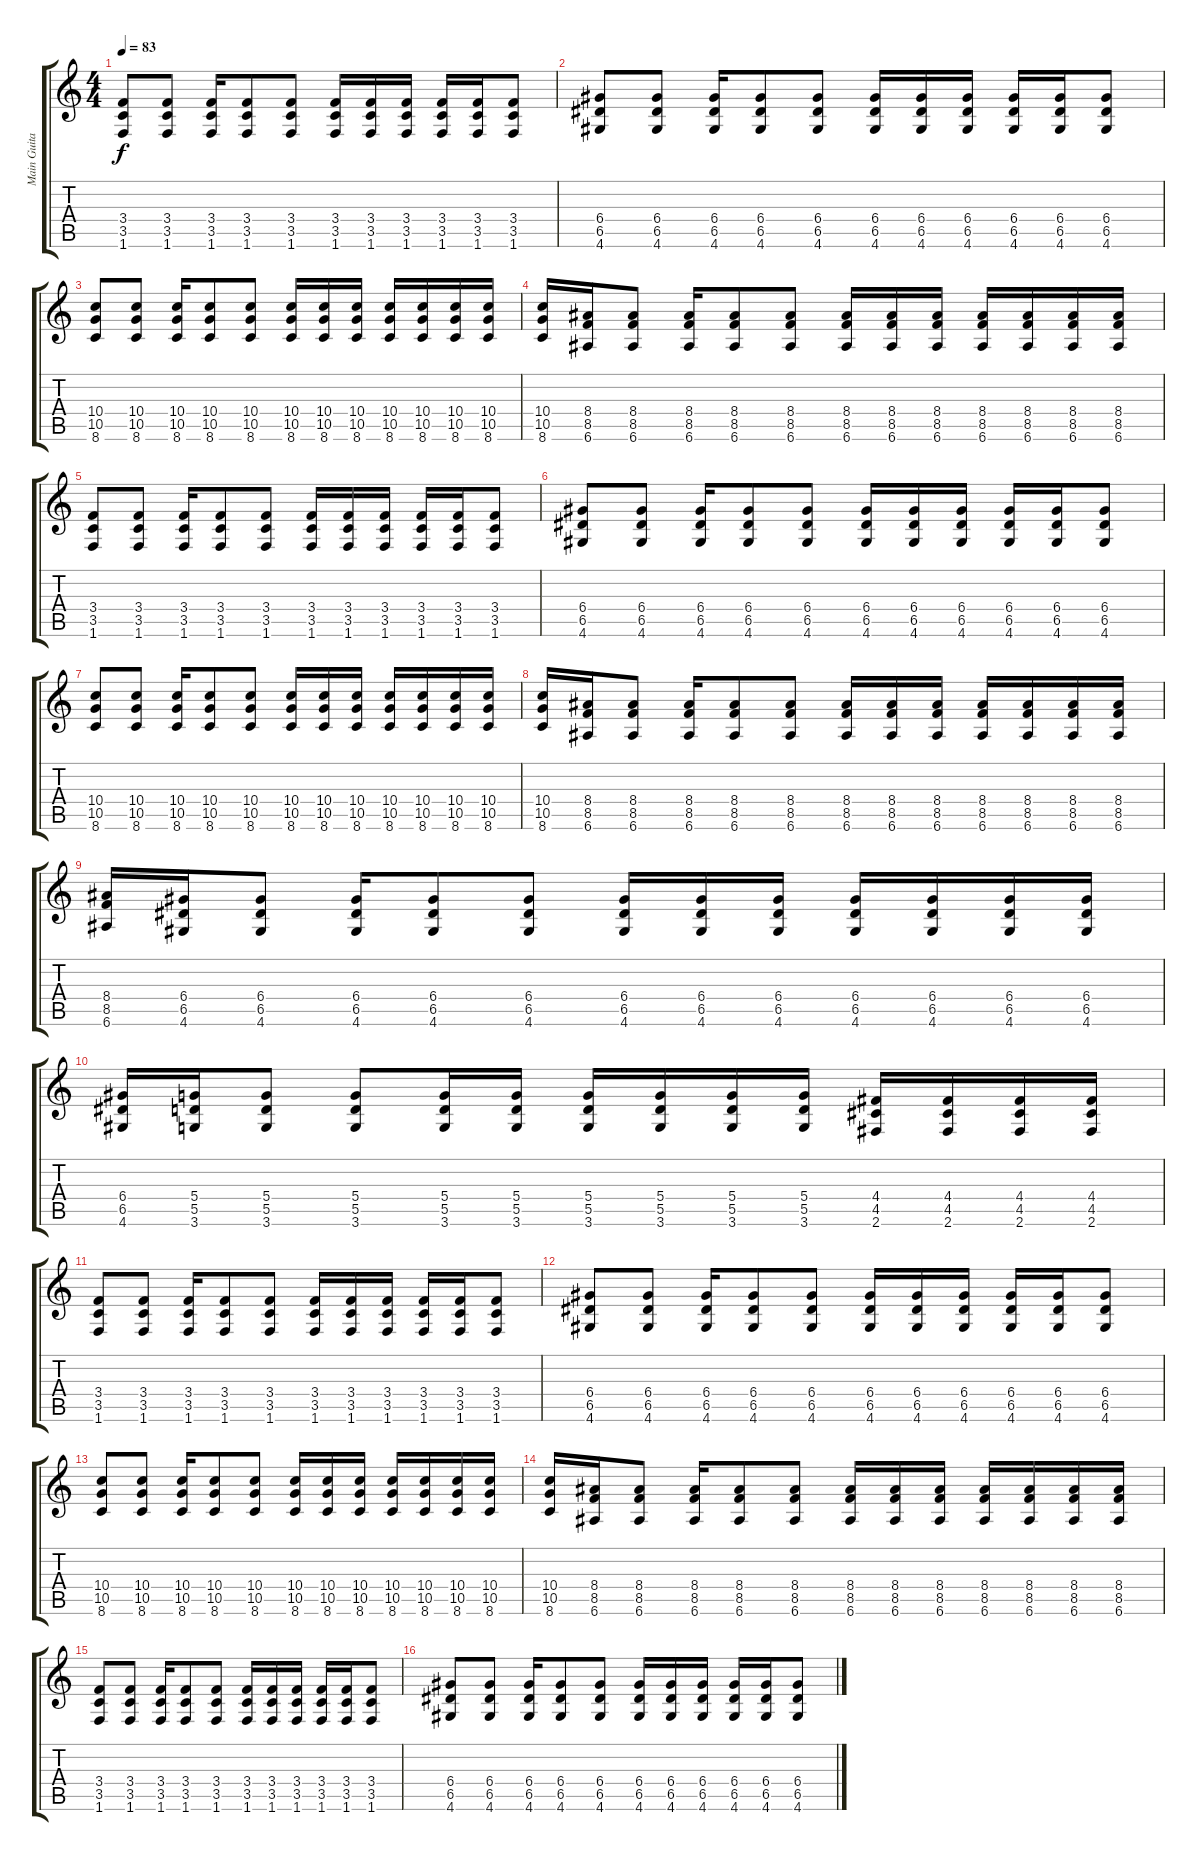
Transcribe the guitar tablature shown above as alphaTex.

\track ("Main Guitar" "Main Guita") {instrument slapbass2}
\staff {score tabs}
\tuning (E4 B3 G3 D3 A2 E2) {hide}
\ts (4 4)
\tempo 83
\clef g2
\ks c
(3.4 3.5 1.6).8{dy f instrument overdrivenguitar} (3.4 3.5 1.6).8 (3.4 3.5 1.6).16 (3.4 3.5 1.6).8 (3.4 3.5 1.6).8 (3.4 3.5 1.6).16 (3.4 3.5 1.6).16 (3.4 3.5 1.6).16 (3.4 3.5 1.6).16 (3.4 3.5 1.6).16 (3.4 3.5 1.6).8 |
(6.4 6.5 4.6).8 (6.4 6.5 4.6).8 (6.4 6.5 4.6).16 (6.4 6.5 4.6).8 (6.4 6.5 4.6).8 (6.4 6.5 4.6).16 (6.4 6.5 4.6).16 (6.4 6.5 4.6).16 (6.4 6.5 4.6).16 (6.4 6.5 4.6).16 (6.4 6.5 4.6).8 |
(10.4 10.5 8.6).8 (10.4 10.5 8.6).8 (10.4 10.5 8.6).16 (10.4 10.5 8.6).8 (10.4 10.5 8.6).8 (10.4 10.5 8.6).16 (10.4 10.5 8.6).16 (10.4 10.5 8.6).16 (10.4 10.5 8.6).16 (10.4 10.5 8.6).16 (10.4 10.5 8.6).16 (10.4 10.5 8.6).16 |
(10.4 10.5 8.6).16 (8.4 8.5 6.6).16 (8.4 8.5 6.6).8 (8.4 8.5 6.6).16 (8.4 8.5 6.6).8 (8.4 8.5 6.6).8 (8.4 8.5 6.6).16 (8.4 8.5 6.6).16 (8.4 8.5 6.6).16 (8.4 8.5 6.6).16 (8.4 8.5 6.6).16 (8.4 8.5 6.6).16 (8.4 8.5 6.6).16 |
(3.4 3.5 1.6).8 (3.4 3.5 1.6).8 (3.4 3.5 1.6).16 (3.4 3.5 1.6).8 (3.4 3.5 1.6).8 (3.4 3.5 1.6).16 (3.4 3.5 1.6).16 (3.4 3.5 1.6).16 (3.4 3.5 1.6).16 (3.4 3.5 1.6).16 (3.4 3.5 1.6).8 |
(6.4 6.5 4.6).8 (6.4 6.5 4.6).8 (6.4 6.5 4.6).16 (6.4 6.5 4.6).8 (6.4 6.5 4.6).8 (6.4 6.5 4.6).16 (6.4 6.5 4.6).16 (6.4 6.5 4.6).16 (6.4 6.5 4.6).16 (6.4 6.5 4.6).16 (6.4 6.5 4.6).8 |
(10.4 10.5 8.6).8 (10.4 10.5 8.6).8 (10.4 10.5 8.6).16 (10.4 10.5 8.6).8 (10.4 10.5 8.6).8 (10.4 10.5 8.6).16 (10.4 10.5 8.6).16 (10.4 10.5 8.6).16 (10.4 10.5 8.6).16 (10.4 10.5 8.6).16 (10.4 10.5 8.6).16 (10.4 10.5 8.6).16 |
(10.4 10.5 8.6).16 (8.4 8.5 6.6).16 (8.4 8.5 6.6).8 (8.4 8.5 6.6).16 (8.4 8.5 6.6).8 (8.4 8.5 6.6).8 (8.4 8.5 6.6).16 (8.4 8.5 6.6).16 (8.4 8.5 6.6).16 (8.4 8.5 6.6).16 (8.4 8.5 6.6).16 (8.4 8.5 6.6).16 (8.4 8.5 6.6).16 |
(8.4 8.5 6.6).16 (6.4 6.5 4.6).16 (6.4 6.5 4.6).8 (6.4 6.5 4.6).16 (6.4 6.5 4.6).8 (6.4 6.5 4.6).8 (6.4 6.5 4.6).16 (6.4 6.5 4.6).16 (6.4 6.5 4.6).16 (6.4 6.5 4.6).16 (6.4 6.5 4.6).16 (6.4 6.5 4.6).16 (6.4 6.5 4.6).16 |
(6.4 6.5 4.6).16 (5.4 5.5 3.6).16 (5.4 5.5 3.6).8 (5.4 5.5 3.6).8 (5.4 5.5 3.6).16 (5.4 5.5 3.6).16 (5.4 5.5 3.6).16 (5.4 5.5 3.6).16 (5.4 5.5 3.6).16 (5.4 5.5 3.6).16 (4.4 4.5 2.6).16 (4.4 4.5 2.6).16 (4.4 4.5 2.6).16 (4.4 4.5 2.6).16 |
(3.4 3.5 1.6).8 (3.4 3.5 1.6).8 (3.4 3.5 1.6).16 (3.4 3.5 1.6).8 (3.4 3.5 1.6).8 (3.4 3.5 1.6).16 (3.4 3.5 1.6).16 (3.4 3.5 1.6).16 (3.4 3.5 1.6).16 (3.4 3.5 1.6).16 (3.4 3.5 1.6).8 |
(6.4 6.5 4.6).8 (6.4 6.5 4.6).8 (6.4 6.5 4.6).16 (6.4 6.5 4.6).8 (6.4 6.5 4.6).8 (6.4 6.5 4.6).16 (6.4 6.5 4.6).16 (6.4 6.5 4.6).16 (6.4 6.5 4.6).16 (6.4 6.5 4.6).16 (6.4 6.5 4.6).8 |
(10.4 10.5 8.6).8 (10.4 10.5 8.6).8 (10.4 10.5 8.6).16 (10.4 10.5 8.6).8 (10.4 10.5 8.6).8 (10.4 10.5 8.6).16 (10.4 10.5 8.6).16 (10.4 10.5 8.6).16 (10.4 10.5 8.6).16 (10.4 10.5 8.6).16 (10.4 10.5 8.6).16 (10.4 10.5 8.6).16 |
(10.4 10.5 8.6).16 (8.4 8.5 6.6).16 (8.4 8.5 6.6).8 (8.4 8.5 6.6).16 (8.4 8.5 6.6).8 (8.4 8.5 6.6).8 (8.4 8.5 6.6).16 (8.4 8.5 6.6).16 (8.4 8.5 6.6).16 (8.4 8.5 6.6).16 (8.4 8.5 6.6).16 (8.4 8.5 6.6).16 (8.4 8.5 6.6).16 |
(3.4 3.5 1.6).8 (3.4 3.5 1.6).8 (3.4 3.5 1.6).16 (3.4 3.5 1.6).8 (3.4 3.5 1.6).8 (3.4 3.5 1.6).16 (3.4 3.5 1.6).16 (3.4 3.5 1.6).16 (3.4 3.5 1.6).16 (3.4 3.5 1.6).16 (3.4 3.5 1.6).8 |
(6.4 6.5 4.6).8 (6.4 6.5 4.6).8 (6.4 6.5 4.6).16 (6.4 6.5 4.6).8 (6.4 6.5 4.6).8 (6.4 6.5 4.6).16 (6.4 6.5 4.6).16 (6.4 6.5 4.6).16 (6.4 6.5 4.6).16 (6.4 6.5 4.6).16 (6.4 6.5 4.6).8
